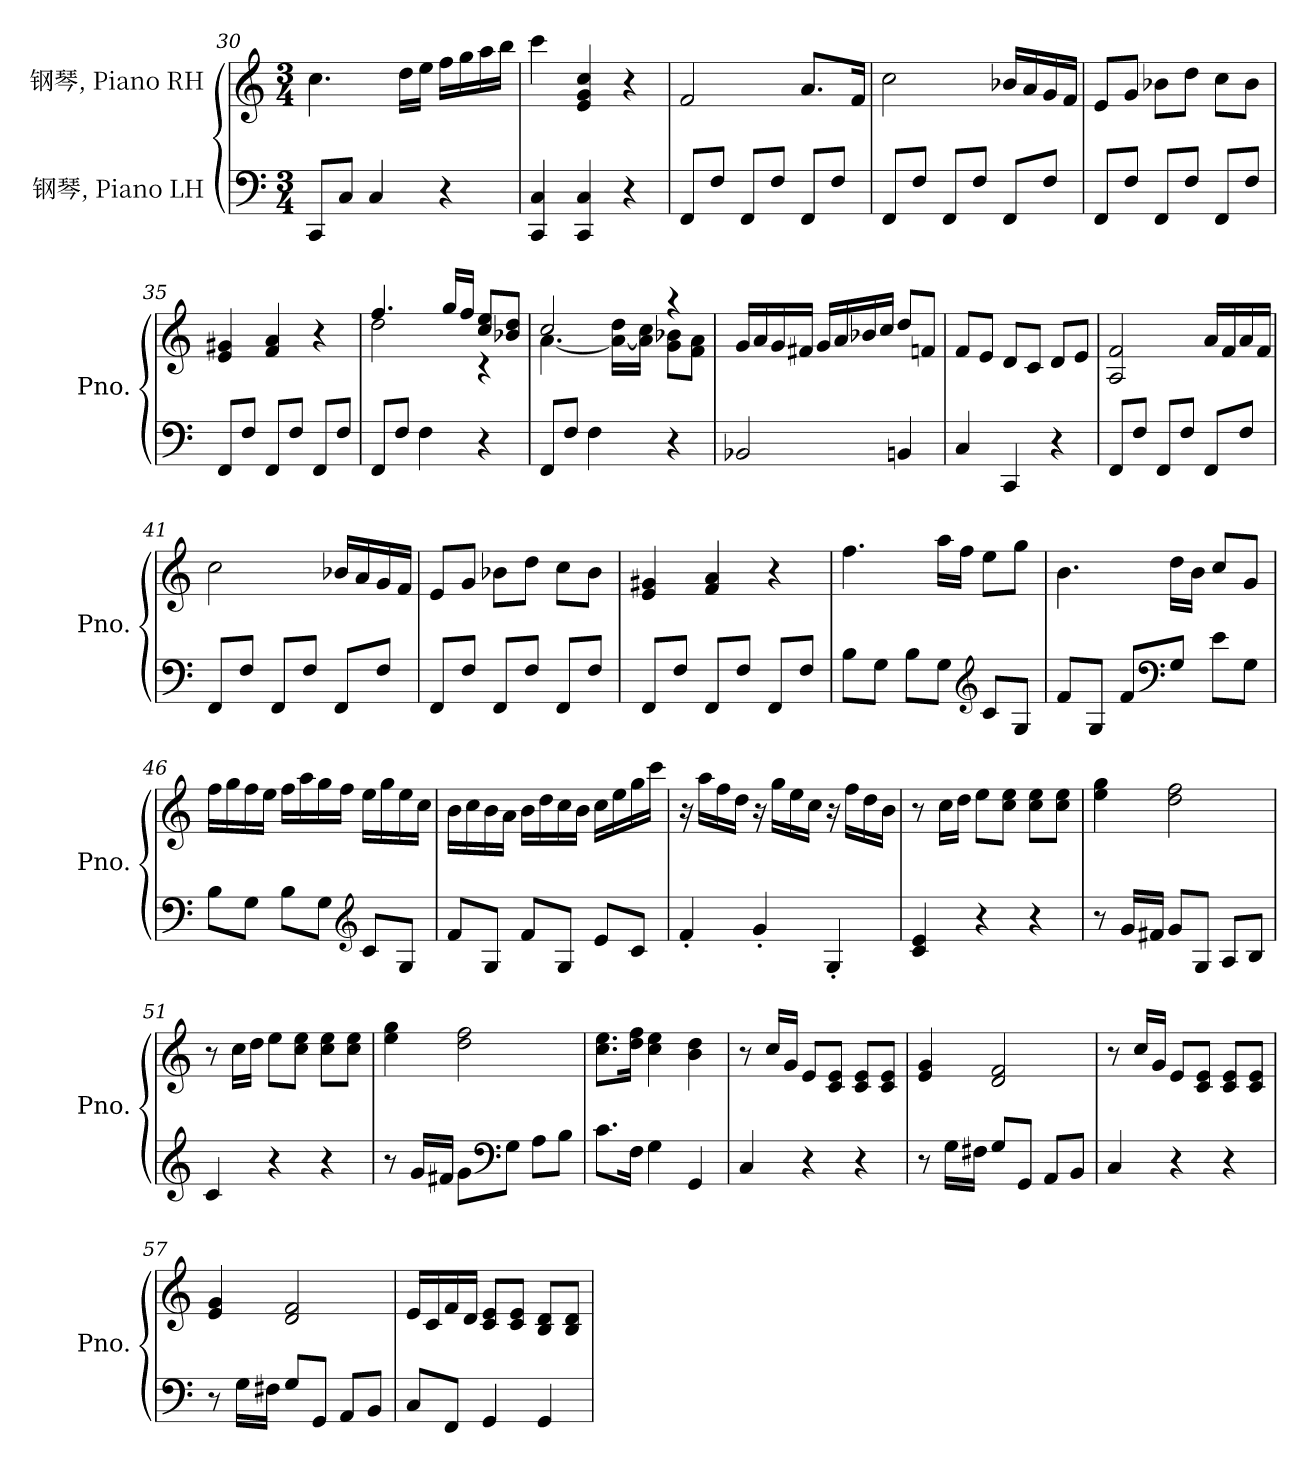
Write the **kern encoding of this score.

**kern	**kern
*part2	*part1
*staff2	*staff1
*I"钢琴, Piano LH	*I"钢琴, Piano RH
*I'Pno.	*I'Pno.
!!LO:PB:g=z
*clefF4	*clefG2
*k[]	*k[]
*M3/4	*M3/4
=30	=30
8CC/L	4.cc\
8C/J	.
4C/	.
.	16dd\LL
.	16ee\JJ
4r	16ff\LL
.	16gg\
.	16aa\
.	16bb\JJ
=31	=31
4CC/ 4C/	4ccc\
4CC/ 4C/	4e/ 4g/ 4cc/
4r	4r
=32	=32
8FF/L	2f/
8F/J	.
8FF/L	.
8F/J	.
8FF/L	8.a/L
8F/J	.
.	16f/Jk
=33	=33
8FF/L	2cc\
8F/J	.
8FF/L	.
8F/J	.
8FF/L	16b-X/LL
.	16a/
8F/J	16g/
.	16f/JJ
=34	=34
8FF/L	8e/L
8F/J	8g/J
8FF/L	8b-X\L
8F/J	8dd\J
8FF/L	8cc\L
8F/J	8b-\J
=35	=35
8FF/L	4e/ 4g#X/
8F/J	.
8FF/L	4f/ 4a/
8F/J	.
8FF/L	4r
8F/J	.
!!LO:LB:g=z
=36	=36
*	*^
8FF/L	4.ff/	2dd\
8F/J	.	.
4F\	.	.
.	16gg/LL	.
.	16ff/JJ	.
4r	8cc/ 8ee/L	4r
.	8b-X/ 8dd/J	.
=37	=37	=37
8FF/L	2cc/	[4.a\
8F/J	.	.
4F\	.	.
.	.	16a\_ 16dd\LL
.	.	16a\] 16cc\JJ
4r	4r	8g\ 8b-X\L
.	.	8f\ 8a\J
*	*v	*v
=38	=38
2BB-X/	16g/LL
.	16a/
.	16g/
.	16f#X/JJ
.	16g/LL
.	16a/
.	16b-X/
.	16cc/JJ
4BBn/	8dd/L
.	8fn/J
=39	=39
4C/	8f/L
.	8e/J
4CC/	8d/L
.	8c/J
4r	8d/L
.	8e/J
=40	=40
8FF/L	2A/ 2f/
8F/J	.
8FF/L	.
8F/J	.
8FF/L	16a/LL
.	16f/
8F/J	16a/
.	16f/JJ
!!LO:LB:g=z
=41	=41
8FF/L	2cc\
8F/J	.
8FF/L	.
8F/J	.
8FF/L	16b-X/LL
.	16a/
8F/J	16g/
.	16f/JJ
=42	=42
8FF/L	8e/L
8F/J	8g/J
8FF/L	8b-X\L
8F/J	8dd\J
8FF/L	8cc\L
8F/J	8b-\J
=43	=43
8FF/L	4e/ 4g#X/
8F/J	.
8FF/L	4f/ 4a/
8F/J	.
8FF/L	4r
8F/J	.
=44	=44
8B\L	4.ff\
8G\J	.
8B\L	.
8G\J	16aa\LL
.	16ff\JJ
*clefG2	*
8c/L	8ee\L
8G/J	8gg\J
=45	=45
8f/L	4.b\
8G/J	.
8f/L	.
*clefF4	*
8G/J	16dd\LL
.	16b\JJ
8e\L	8cc/L
8G\J	8g/J
!!LO:LB:g=z
=46	=46
8B\L	16ff\LL
.	16gg\
8G\J	16ff\
.	16ee\JJ
8B\L	16ff\LL
.	16aa\
8G\J	16gg\
.	16ff\JJ
*clefG2	*
8c/L	16ee\LL
.	16gg\
8G/J	16ee\
.	16cc\JJ
=47	=47
8f/L	16b\LL
.	16cc\
8G/J	16b\
.	16a\JJ
8f/L	16b\LL
.	16dd\
8G/J	16cc\
.	16b\JJ
8e/L	16cc\LL
.	16ee\
8c/J	16gg\
.	16ccc\JJ
=48	=48
4f'/	16r
.	16aa\LL
.	16ff\
.	16dd\JJ
4g'/	16r
.	16gg\LL
.	16ee\
.	16cc\JJ
4G'/	16r
.	16ff\LL
.	16dd\
.	16b\JJ
=49	=49
4c/ 4e/	8r
.	16cc\LL
.	16dd\JJ
4r	8ee\L
.	8cc\ 8ee\J
4r	8cc\ 8ee\L
.	8cc\ 8ee\J
!!LO:LB:g=z
=50	=50
8r	4ee\ 4gg\
16g/LL	.
16f#X/JJ	.
8g/L	2dd\ 2ff\
8G/J	.
8A/L	.
8B/J	.
=51	=51
4c/	8r
.	16cc\LL
.	16dd\JJ
4r	8ee\L
.	8cc\ 8ee\J
4r	8cc\ 8ee\L
.	8cc\ 8ee\J
=52	=52
8r	4ee\ 4gg\
16g/LL	.
16f#X/JJ	.
8g\L	2dd\ 2ff\
*clefF4	*
8G\J	.
8A\L	.
8B\J	.
=53	=53
8.c\L	8.cc\ 8.ee\L
16F\Jk	16dd\ 16ff\Jk
4G\	4cc\ 4ee\
4GG/	4b\ 4dd\
=54	=54
4C/	8r
.	16cc/LL
.	16g/JJ
4r	8e/L
.	8c/ 8e/J
4r	8c/ 8e/L
.	8c/ 8e/J
!!LO:LB:g=z
=55	=55
8r	4e/ 4g/
16G\LL	.
16F#X\JJ	.
8G/L	2d/ 2f/
8GG/J	.
8AA/L	.
8BB/J	.
=56	=56
4C/	8r
.	16cc/LL
.	16g/JJ
4r	8e/L
.	8c/ 8e/J
4r	8c/ 8e/L
.	8c/ 8e/J
=57	=57
8r	4e/ 4g/
16G\LL	.
16F#X\JJ	.
8G/L	2d/ 2f/
8GG/J	.
8AA/L	.
8BB/J	.
=58	=58
8C/L	16e/LL
.	16c/
8FF/J	16f/
.	16d/JJ
4GG/	8c/ 8e/L
.	8c/ 8e/J
4GG/	8B/ 8d/L
.	8B/ 8d/J
=	=
*-	*-
